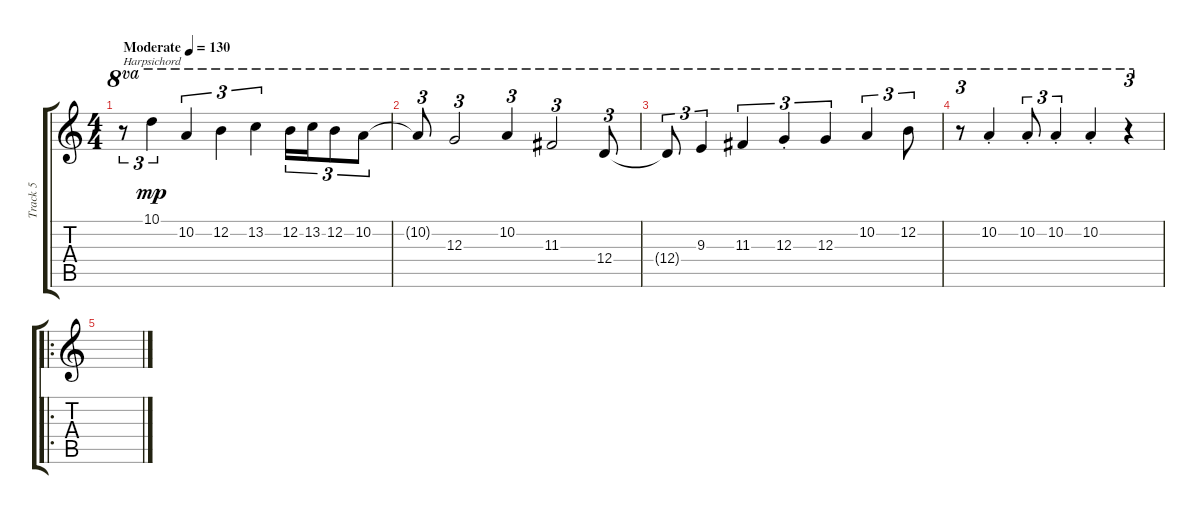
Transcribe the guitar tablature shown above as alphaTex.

\track ("Track 5" "Track 5") {instrument harpsichord}
\staff {score tabs}
\tuning (E5 B4 G4 D4 A3 E3) {hide}
\ts (4 4)
\tempo (130 "Moderate")
\clef g2
\ks c
r.8{tu (3 2) ot 8va txt "Harpsichord" dy mp instrument harpsichord} 10.1.4{tu (3 2) ot 8va} 10.2.4{tu (3 2) ot 8va} 12.2.4{tu (3 2) ot 8va} 13.2.4{tu (3 2) ot 8va} 12.2.16{tu (3 2) ot 8va} 13.2.16{tu (3 2) ot 8va} 12.2.8{tu (3 2) ot 8va} 10.2.8{tu (3 2) ot 8va} |
10.2{t}.8{tu (3 2) ot 8va} 12.3.2{tu (3 2) ot 8va} 10.2.4{tu (3 2) ot 8va} 11.3.2{tu (3 2) ot 8va} 12.4.8{tu (3 2) ot 8va} |
12.4{t}.8{tu (3 2) ot 8va} 9.3.4{tu (3 2) ot 8va} 11.3.4{tu (3 2) ot 8va} 12.3{st}.4{tu (3 2) ot 8va} 12.3.4{tu (3 2) ot 8va} 10.2.4{tu (3 2) ot 8va} 12.2.8{tu (3 2) ot 8va} |
r.8{tu (3 2) ot 8va} 10.2{st}.4{ot 8va} 10.2{st}.8{tu (3 2) ot 8va} 10.2{st}.4{tu (3 2) ot 8va} 10.2{st}.4{ot 8va} r.4{tu (3 2) ot 8va} |
\ro
